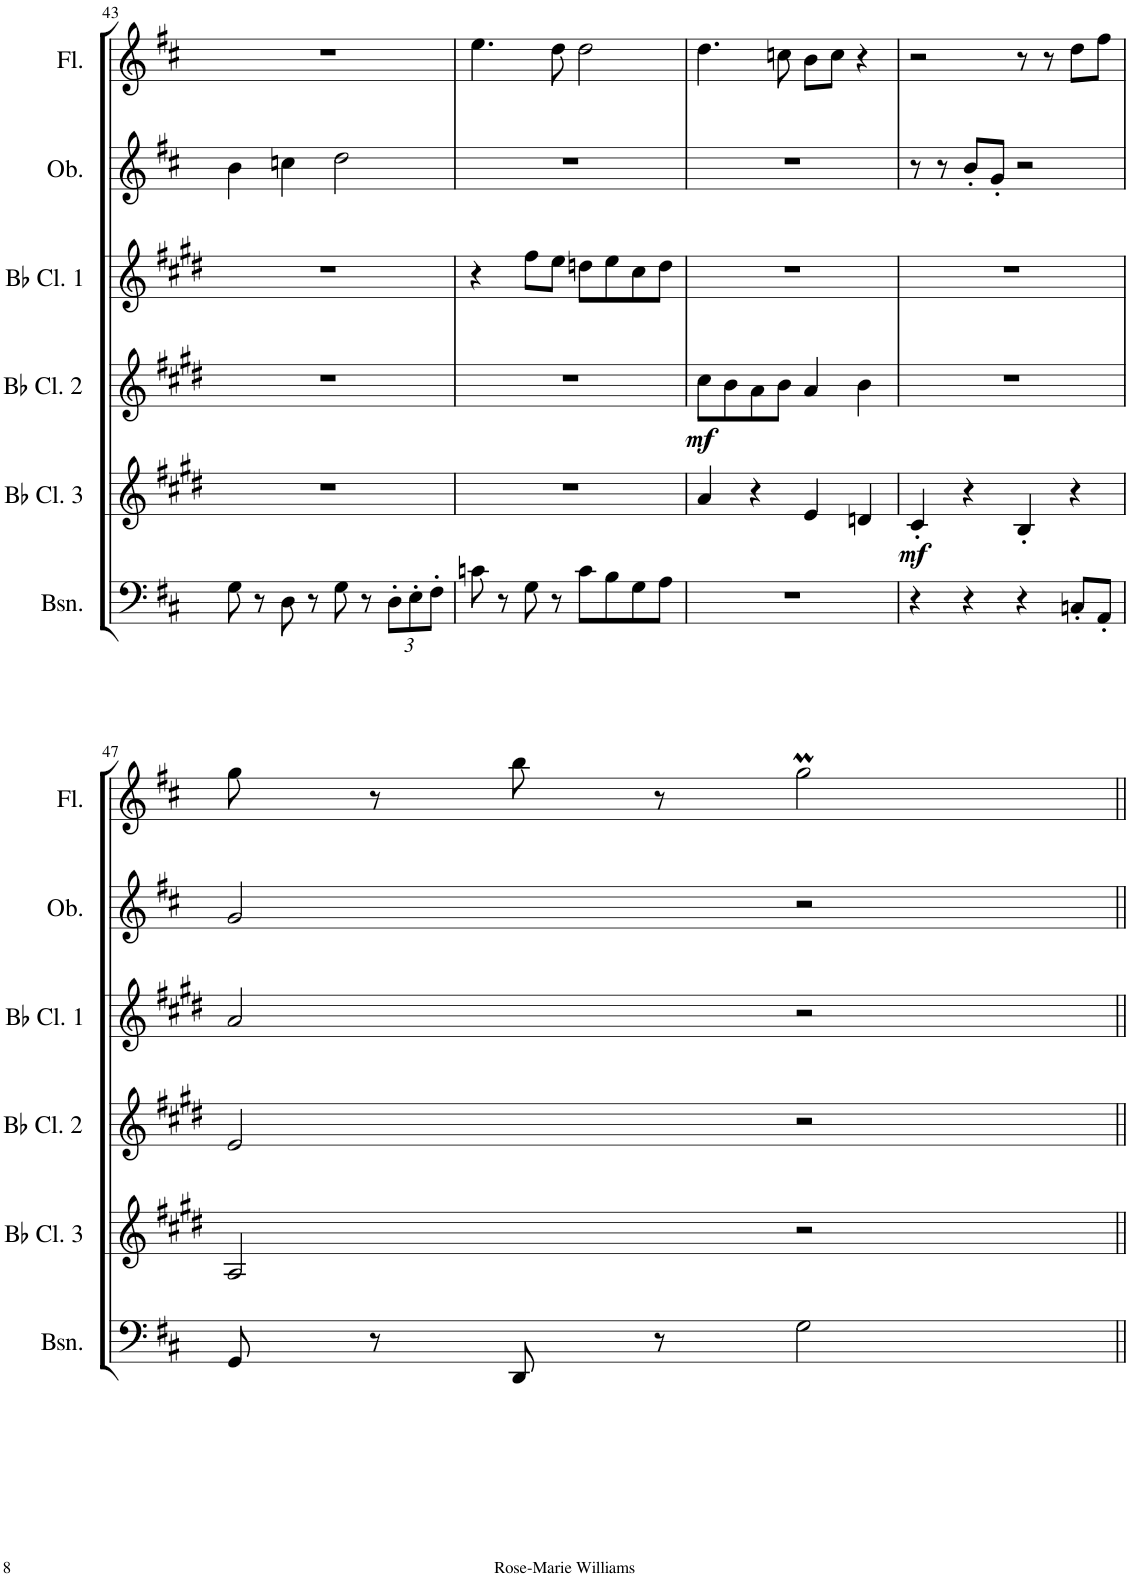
**kern	**kern	**dynam	**kern	**dynam	**kern	**kern	**kern
*part6	*part5	*part5	*part4	*part4	*part3	*part2	*part1
*staff6	*staff5	*staff5	*staff4	*staff4	*staff3	*staff2	*staff1
*I"Bassoon	*I"Bb Clarinet 3	*	*I"Bb Clarinet 2	*	*I"Bb Clarinet 1	*I"Oboe	*I"Flute
*I'Bsn.	*I'Bb Cl. 3	*	*I'Bb Cl. 2	*	*I'Bb Cl. 1	*I'Ob.	*I'Fl.
!!LO:PB:g=z
*clefF4	*clefG2	*	*clefG2	*	*clefG2	*clefG2	*clefG2
*	*Trd1c2	*	*Trd1c2	*	*Trd1c2	*	*
*k[f#c#]	*k[f#c#g#d#]	*	*k[f#c#g#d#]	*	*k[f#c#g#d#]	*k[f#c#]	*k[f#c#]
*M4/4	*M4/4	*	*M4/4	*	*M4/4	*M4/4	*M4/4
=43	=43	=43	=43	=43	=43	=43	=43
8G\	1r	.	1r	.	1r	4b\	1r
8r	.	.	.	.	.	.	.
8D\	.	.	.	.	.	4ccn\	.
8r	.	.	.	.	.	.	.
8G\	.	.	.	.	.	2dd\	.
8r	.	.	.	.	.	.	.
*Xbrackettup	*	*	*	*	*	*	*
12D'\L	.	.	.	.	.	.	.
12E'\	.	.	.	.	.	.	.
12F#'\J	.	.	.	.	.	.	.
=44	=44	=44	=44	=44	=44	=44	=44
8cn\	1r	.	1r	.	4r	1r	4.ee\
8r	.	.	.	.	.	.	.
8G\	.	.	.	.	8ff#\L	.	.
8r	.	.	.	.	8ee\J	.	8dd\
8c\L	.	.	.	.	8ddn\L	.	2dd\
8B\	.	.	.	.	8ee\	.	.
8G\	.	.	.	.	8cc#\	.	.
8A\J	.	.	.	.	8dd\J	.	.
=45	=45	=45	=45	=45	=45	=45	=45
!	!	!	!	!LO:DY:b	!	!	!
1r	4a/	.	8cc#\L	mf	1r	1r	4.dd\
.	.	.	8b\	.	.	.	.
.	4r	.	8a\	.	.	.	.
.	.	.	8b\J	.	.	.	8ccn\
.	4e/	.	4a/	.	.	.	8b\L
.	.	.	.	.	.	.	8cc\J
.	4dn/	.	4b\	.	.	.	4r
=46	=46	=46	=46	=46	=46	=46	=46
!	!	!LO:DY:b	!	!	!	!	!
4r	4c#'/	mf	1r	.	1r	8r	2r
.	.	.	.	.	.	8r	.
4r	4r	.	.	.	.	8b'/L	.
.	.	.	.	.	.	8g'/J	.
4r	4B'/	.	.	.	.	2r	8r
.	.	.	.	.	.	.	8r
8Cn'/L	4r	.	.	.	.	.	8dd\L
8AA'/J	.	.	.	.	.	.	8ff#\J
!!LO:LB:g=z
=47	=47	=47	=47	=47	=47	=47	=47
8GG/	2A/	.	2e/	.	2a/	2g/	8gg\
8r	.	.	.	.	.	.	8r
8DD/	.	.	.	.	.	.	8bb\
8r	.	.	.	.	.	.	8r
2G\	2r	.	2r	.	2r	2r	2ggM\
=||	=||	=||	=||	=||	=||	=||	=||
*-	*-	*-	*-	*-	*-	*-	*-
